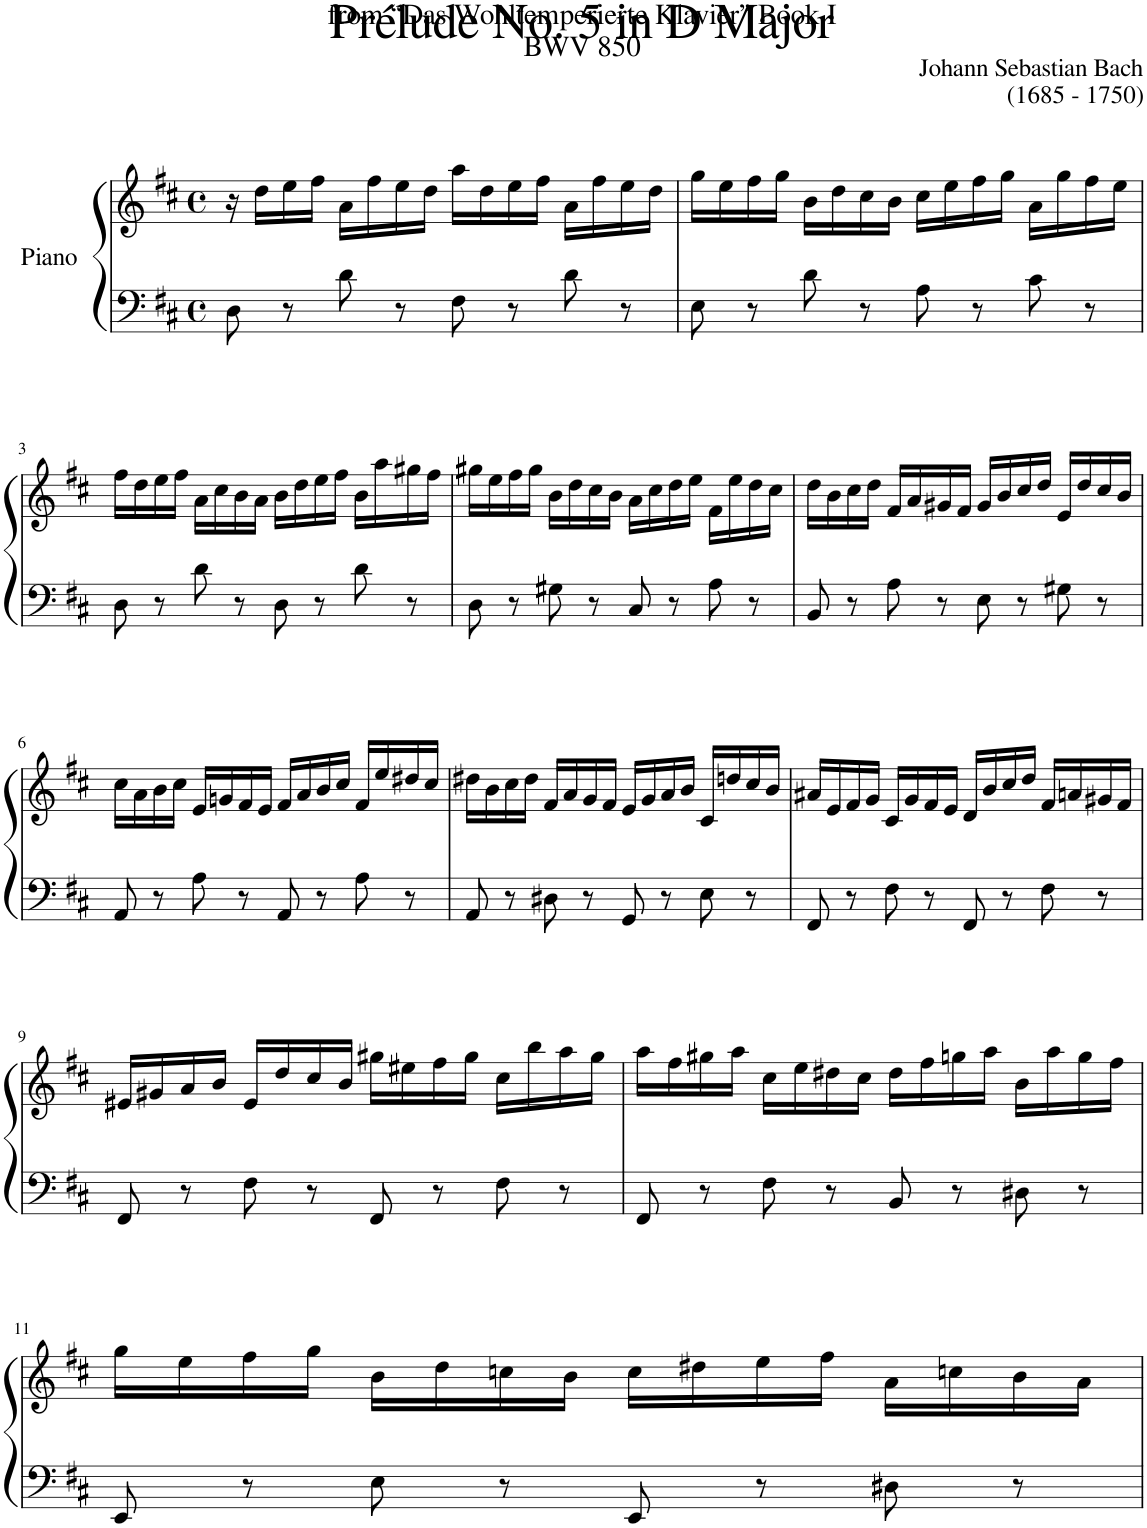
**kern	**kern
*part1	*part1
*staff2	*staff1
*I"Piano	*
*I'Pno	*
*clefF4	*clefG2
*k[f#c#]	*k[f#c#]
*M4/4	*M4/4
*met(c)	*met(c)
=1	=1
8D\	16r
.	16dd\LL
8r	16ee\
.	16ff#\JJ
8d\	16a\LL
.	16ff#\
8r	16ee\
.	16dd\JJ
8F#\	16aa\LL
.	16dd\
8r	16ee\
.	16ff#\JJ
8d\	16a\LL
.	16ff#\
8r	16ee\
.	16dd\JJ
=2	=2
8E\	16gg\LL
.	16ee\
8r	16ff#\
.	16gg\JJ
8d\	16b\LL
.	16dd\
8r	16cc#\
.	16b\JJ
8A\	16cc#\LL
.	16ee\
8r	16ff#\
.	16gg\JJ
8c#\	16a\LL
.	16gg\
8r	16ff#\
.	16ee\JJ
!!LO:LB:g=z
=3	=3
8D\	16ff#\LL
.	16dd\
8r	16ee\
.	16ff#\JJ
8d\	16a\LL
.	16cc#\
8r	16b\
.	16a\JJ
8D\	16b\LL
.	16dd\
8r	16ee\
.	16ff#\JJ
8d\	16b\LL
.	16aa\
8r	16gg#X\
.	16ff#\JJ
=4	=4
8D\	16gg#X\LL
.	16ee\
8r	16ff#\
.	16gg#\JJ
8G#X\	16b\LL
.	16dd\
8r	16cc#\
.	16b\JJ
8C#/	16a\LL
.	16cc#\
8r	16dd\
.	16ee\JJ
8A\	16f#\LL
.	16ee\
8r	16dd\
.	16cc#\JJ
=5	=5
8BB/	16dd\LL
.	16b\
8r	16cc#\
.	16dd\JJ
8A\	16f#/LL
.	16a/
8r	16g#X/
.	16f#/JJ
8E\	16g#/LL
.	16b/
8r	16cc#/
.	16dd/JJ
8G#X\	16e/LL
.	16dd/
8r	16cc#/
.	16b/JJ
!!LO:LB:g=z
=6	=6
8AA/	16cc#\LL
.	16a\
8r	16b\
.	16cc#\JJ
8A\	16e/LL
.	16gn/
8r	16f#/
.	16e/JJ
8AA/	16f#/LL
.	16a/
8r	16b/
.	16cc#/JJ
8A\	16f#/LL
.	16ee/
8r	16dd#X/
.	16cc#/JJ
=7	=7
8AA/	16dd#X\LL
.	16b\
8r	16cc#\
.	16dd#\JJ
8D#X\	16f#/LL
.	16a/
8r	16g/
.	16f#/JJ
8GG/	16e/LL
.	16g/
8r	16a/
.	16b/JJ
8E\	16c#/LL
.	16ddn/
8r	16cc#/
.	16b/JJ
=8	=8
8FF#/	16a#X/LL
.	16e/
8r	16f#/
.	16g/JJ
8F#\	16c#/LL
.	16g/
8r	16f#/
.	16e/JJ
8FF#/	16d/LL
.	16b/
8r	16cc#/
.	16dd/JJ
8F#\	16f#/LL
.	16an/
8r	16g#X/
.	16f#/JJ
!!LO:LB:g=z
=9	=9
8FF#/	16e#X/LL
.	16g#X/
8r	16a/
.	16b/JJ
8F#\	16e#/LL
.	16dd/
8r	16cc#/
.	16b/JJ
8FF#/	16gg#X\LL
.	16ee#X\
8r	16ff#\
.	16gg#\JJ
8F#\	16cc#\LL
.	16bb\
8r	16aa\
.	16gg#\JJ
=10	=10
8FF#/	16aa\LL
.	16ff#\
8r	16gg#X\
.	16aa\JJ
8F#\	16cc#\LL
.	16ee\
8r	16dd#X\
.	16cc#\JJ
8BB/	16dd#\LL
.	16ff#\
8r	16ggn\
.	16aa\JJ
8D#X\	16b\LL
.	16aa\
8r	16gg\
.	16ff#\JJ
!!LO:LB:g=z
=11	=11
8EE/	16gg\LL
.	16ee\
8r	16ff#\
.	16gg\JJ
8E\	16b\LL
.	16dd\
8r	16ccn\
.	16b\JJ
8EE/	16cc\LL
.	16dd#X\
8r	16ee\
.	16ff#\JJ
8D#X\	16a\LL
.	16ccn\
8r	16b\
.	16a\JJ
=	=
*-	*-
